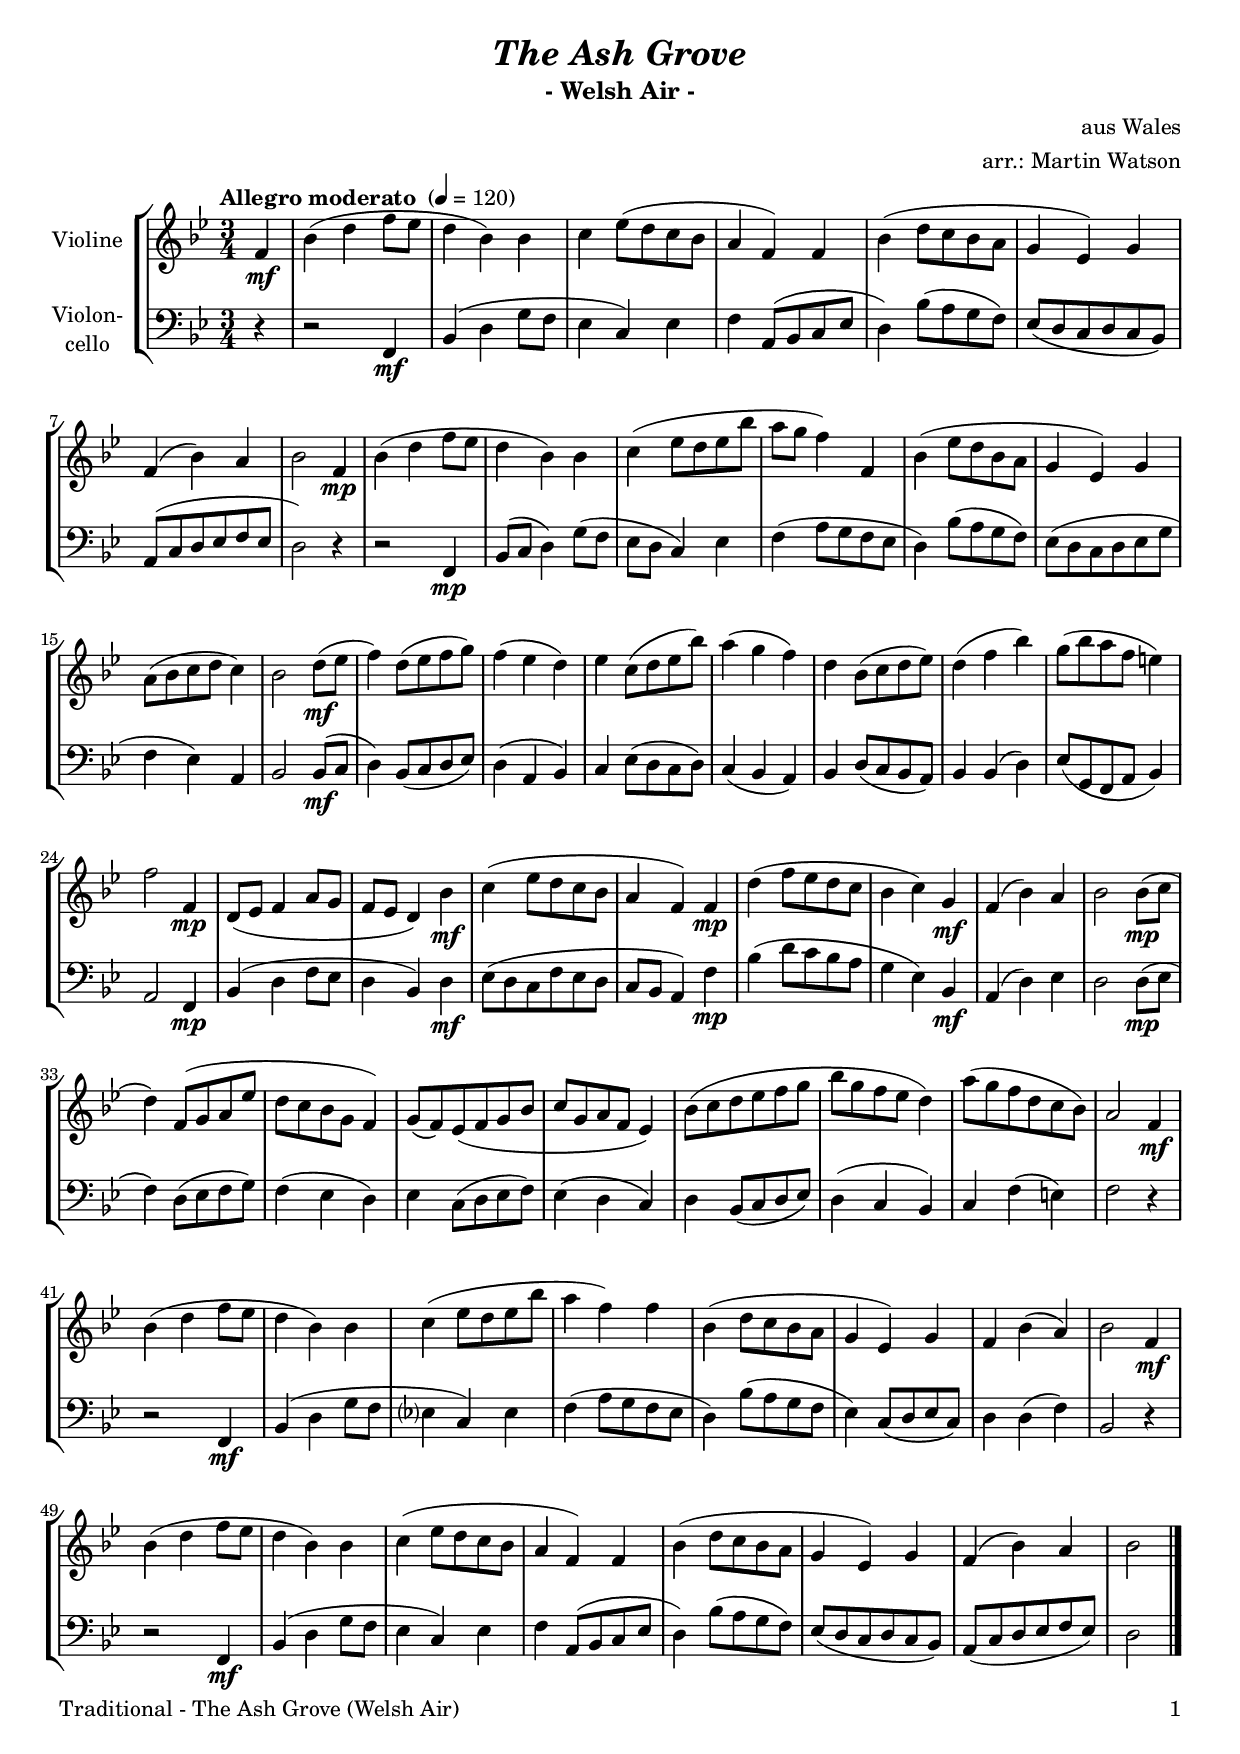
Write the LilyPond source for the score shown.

\version "2.18.2"
\include "deutsch.ly"

#(set-global-staff-size 19)

\header {
  title     = \markup \bold \italic "The Ash Grove"
  subtitle  = "- Welsh Air -"
  composer  = "aus Wales"
  arranger  = "arr.: Martin Watson"
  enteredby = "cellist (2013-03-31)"
}

voiceconsts = {
  \key b \major
  \time 3/4
  \clef "treble"
  %\numericTimeSignature
  %\set tupletSpannerDuration = #(ly:make-moment 1 4)
  \tempo "Allegro moderato " 4=120
}

mivl = "violin"
miba = "cello"

dim   = \markup \italic "dim."
mpdol = \markup { \dynamic mp \italic " dolce" }
rall  = \markup \italic "rall."
mrall = \markup \italic "molto rall."

va = \relative c' {
  \voiceconsts

  \partial 4 f4\mf
  b( d f8 es
  d4 b) b
  c es8( d c b
  a4 f) f
  b( d8 c b a
  g4 es) g

  f( b) a
  b2 f4\mp
  b( d f8 es
  d4 b) b
  c( es8 d es b'
  a g f4) f,
  b( es8 d b a

  g4 es) g
  a8( b c d c4)
  b2 d8(\mf es
  f4) d8( es f g)
  f4( es d)
  es c8( d es b')
  a4( g f)

  d b8( c d es)
  d4( f b)
  g8( b a f e4)
  f2 f,4\mp
  d8( es f4 a8 g
  f es d4) b'\mf
  c( es8 d c b

  a4 f) f\mp
  d'( f8 es d c
  b4 c) g\mf
  f( b) a
  b2 b8(\mp c

  d4) f,8( g a es'
  d c b g f4)
  g8( f) es( f g b
  c g a f es4)

  b'8( c d es f g
  b g f es d4)
  a'8( g f d c b)
  a2 f4\mf
  b( d f8 es
  d4 b) b
  c( es8 d es b'

  a4 f) f
  b,( d8 c b a
  g4 es) g
  f b( a)
  b2 f4\mf
  b( d f8 es
  d4 b) b

  c( es8 d c b
  a4 f) f
  b( d8 c b a
  g4 es) g
  f( b) a
  b2 \bar "|."
}

vb = \relative c {
  \voiceconsts
  \clef "bass"

  \partial 4 r4
  r2 f4\mf
  b( d g8 f
  es4 c) es
  f a,8( b c es
  d4) b'8( a g f)
  es( d c d c b)

  a( c d es f es
  d2) r4
  r2 f,4\mp
  b8( c d4) g8( f
  es d c4) es
  f( a8 g f es
  d4) b'8( a g f)

  es( d c d es g
  f4 es) a,
  b2 b8(\mf c
  d4) b8( c d es)
  d4( a b)
  c es8( d c d)
  c4( b a)

  b d8( c b a)
  b4 b( d)
  es8( g, f a b4)
  a2 f4\mp
  b( d f8 es
  d4 b) d\mf
  es8( d c f es d

  c b a4) f'\mp
  b( d8 c b a
  g4 es) b\mf
  a( d) es
  d2 d8(\mp es

  f4) d8( es f g)
  f4( es d)
  es c8( d es f)
  es4( d c)

  d b8( c d es)
  d4( c b)
  c f( e)
  f2 r4
  r2 f,4\mf
  b( d g8 f
  es?4 c) es

  f( a8 g f es
  d4) b'8( a g f
  es4) c8( d es c)
  d4 d( f)
  b,2 r4
  r2 f4\mf
  b( d g8 f

  es4 c) es
  f a,8( b c es
  d4) b'8( a g f)
  es( d c d c b)
  a( c d es f es)
  d2 \bar "|."
}


music = \new StaffGroup <<
      \new Staff {
        \set Staff.midiInstrument = \mivl
        \set Staff.instrumentName = \markup \center-column { "Violine" }
        \transpose b b { \va }
      }

      \new Staff {
        \set Staff.midiInstrument = \miba
        \set Staff.instrumentName = \markup \center-column { "Violon-" "cello" }
        \transpose b b, { \vb }
      }
>>

\book {
   \paper {
    print-page-number = ##t
    print-first-page-number = ##t
    ragged-last-bottom = ##f
    oddHeaderMarkup = \markup \null
    evenHeaderMarkup = \markup \null
    oddFooterMarkup = \markup {
      \fill-line {
        \on-the-fly #print-page-number-check-first
        "Traditional - The Ash Grove (Welsh Air)" \fromproperty #'page:page-number-string
      }
    }
    evenFooterMarkup = \oddFooterMarkup
  } \score {
    \music
    \layout {}
  }

  \score {
    \unfoldRepeats \music

    \midi {
      \context {
        \Score
      }
    }
  }
}